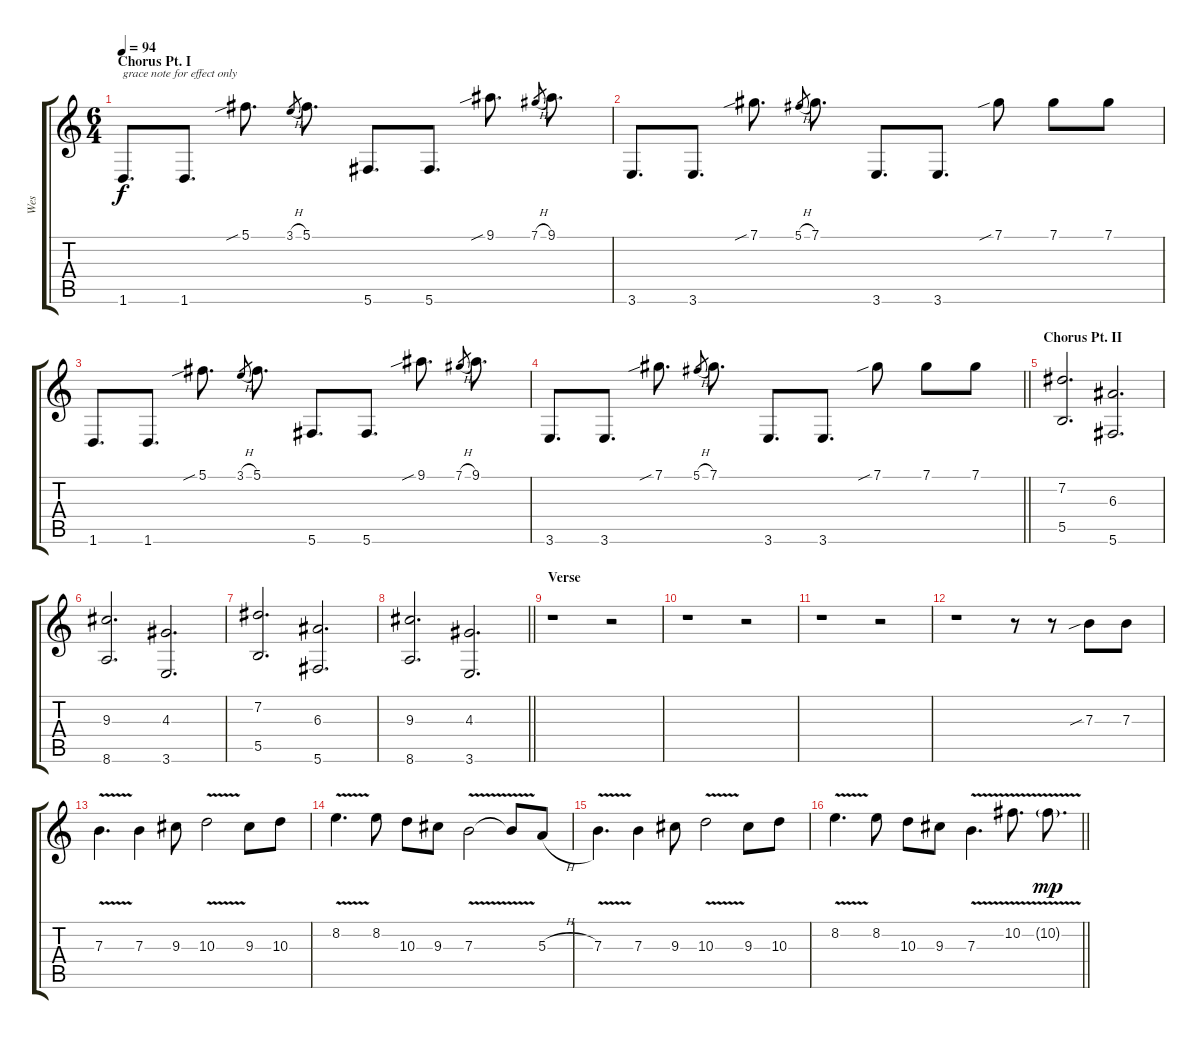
\track ("Wes" "Wes") {instrument acousticguitarsteel}
\staff {score tabs}
\tuning (Db4 Ab3 E3 B2 Gb2 Db2) {hide}
\ts (6 4)
\section ("" "Chorus Pt. I")
\tempo 94
\clef g2
\ks c
1.6.8{d txt "grace note for effect only" dy f} 1.6.8{d} 5.1{sib}.8{d} 3.1{h}.8{gr} 5.1.8{d} 5.6.8{d} 5.6.8{d} 9.1{sib}.8{d} 7.1{h}.8{gr} 9.1.8{d} |
3.6.8{d} 3.6.8{d} 7.1{sib}.8{d} 5.1{h}.8{gr} 7.1.8{d} 3.6.8{d} 3.6.8{d} 7.1{sib}.8 7.1.8 7.1.8 |
1.6.8{d} 1.6.8{d} 5.1{sib}.8{d} 3.1{h}.8{gr} 5.1.8{d} 5.6.8{d} 5.6.8{d} 9.1{sib}.8{d} 7.1{h}.8{gr} 9.1.8{d} |
\barLineRight lightlight
3.6.8{d} 3.6.8{d} 7.1{sib}.8{d} 5.1{h}.8{gr} 7.1.8{d} 3.6.8{d} 3.6.8{d} 7.1{sib}.8 7.1.8 7.1.8 |
\section ("" "Chorus Pt. II")
(7.2 5.5).2{d volume 14 instrument acousticguitarsteel} (6.3 5.6).2{d} |
(9.3 8.6).2{d} (4.3 3.6).2{d} |
(7.2 5.5).2{d} (6.3 5.6).2{d} |
\barLineRight lightlight
(9.3 8.6).2{d} (4.3 3.6).2{d} |
\section ("" "Verse")
r.1 r.2 |
r.1 r.2 |
r.1 r.2 |
r.1{volume 16 instrument distortionguitar} r.8 r.8 7.3{sib}.8 7.3.8 |
7.3{v}.4{d} 7.3.4 9.3.8 10.3{v}.2 9.3.8 10.3.8 |
8.2{v}.4{d} 8.2.8 10.3.8 9.3.8 7.3{v}.2 7.3{t}.8 5.3{h}.8 |
7.3{v}.4{d} 7.3.4 9.3.8 10.3{v}.2 9.3.8 10.3.8 |
\barLineRight lightlight
8.2{v}.4{d} 8.2.8 10.3.8 9.3.8 7.3{v}.4{d} 10.2{v}.8{d} 10.2{v g}.8{d dy mp}
